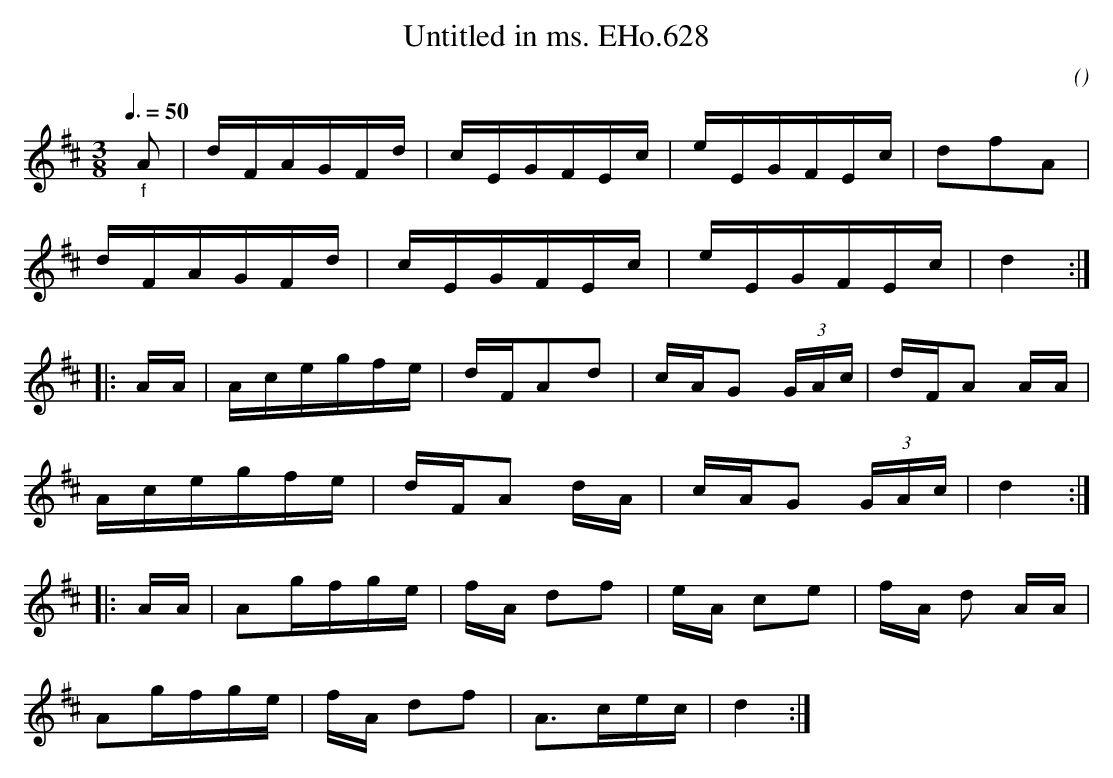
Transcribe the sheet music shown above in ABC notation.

X:1
T:Untitled in ms. EHo.628
M:3/8
L:1/16
Q:3/8=50
C:
O:
K:D
y"_f"A2 | dFAGFd |cEGFEc | eEGFEc | d2f2A2 |
dFAGFd | cEGFEc | eEGFEc | d4 :|
|: AA | Acegfe | dFA2d2 | cAG2 (3GAc | dFA2 AA |
Acegfe | dFA2 dA | cAG2 (3GAc | d4 :|
|:AA | A2gfge | fA d2f2 | eA c2e2 | fA d2 AA |
A2gfge | fA d2f2 | A3cec | d4 :|
